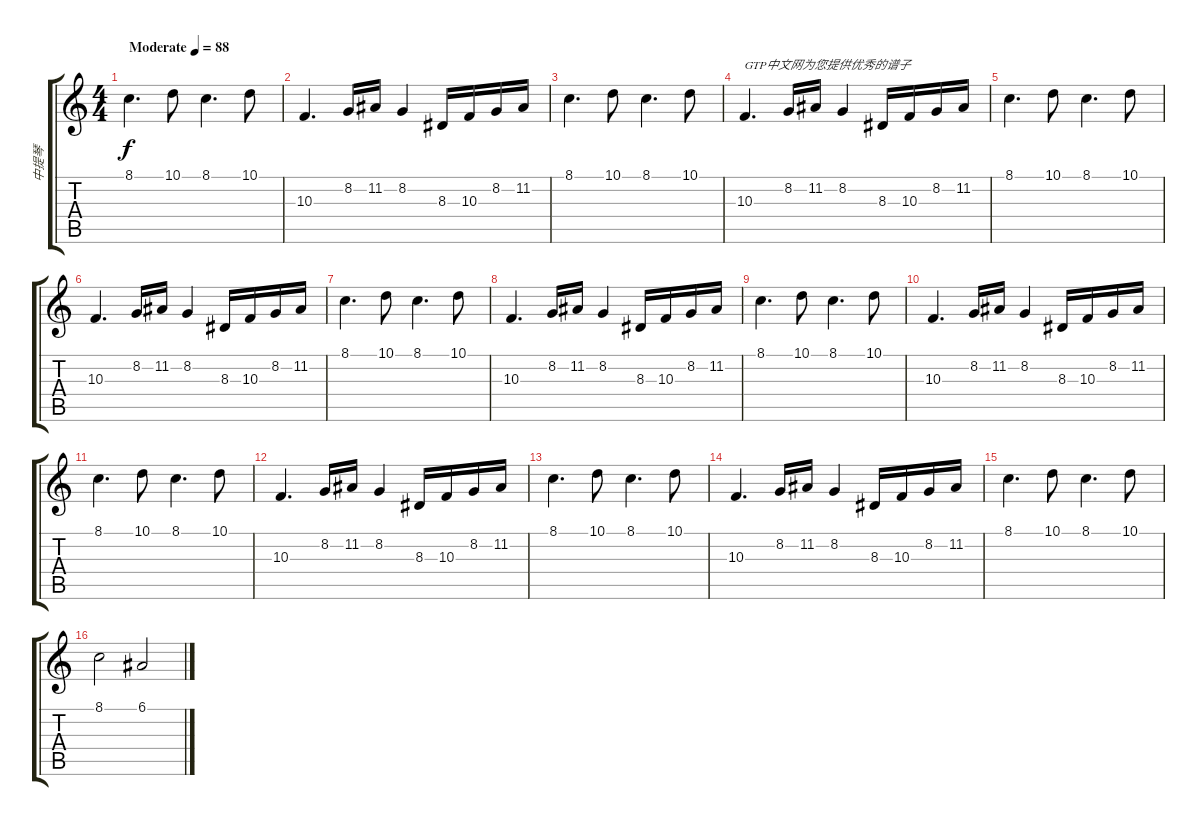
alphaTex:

\track ("中提琴" "中提琴") {instrument viola}
\staff {score tabs}
\tuning (E4 B3 G3 D3 A2 E2) {hide}
\ts (4 4)
\tempo (88 "Moderate")
\clef g2
\ks c
8.1.4{d dy f instrument viola} 10.1.8 8.1.4{d} 10.1.8 |
10.3.4{d} 8.2.16 11.2.16 8.2.4 8.3.16 10.3.16 8.2.16 11.2.16 |
8.1.4{d} 10.1.8 8.1.4{d} 10.1.8 |
10.3.4{d txt "GTP中文网为您提供优秀的谱子"} 8.2.16 11.2.16 8.2.4 8.3.16 10.3.16 8.2.16 11.2.16 |
8.1.4{d} 10.1.8 8.1.4{d} 10.1.8 |
10.3.4{d} 8.2.16 11.2.16 8.2.4 8.3.16 10.3.16 8.2.16 11.2.16 |
8.1.4{d} 10.1.8 8.1.4{d} 10.1.8 |
10.3.4{d} 8.2.16 11.2.16 8.2.4 8.3.16 10.3.16 8.2.16 11.2.16 |
8.1.4{d} 10.1.8 8.1.4{d} 10.1.8 |
10.3.4{d} 8.2.16 11.2.16 8.2.4 8.3.16 10.3.16 8.2.16 11.2.16 |
8.1.4{d} 10.1.8 8.1.4{d} 10.1.8 |
10.3.4{d} 8.2.16 11.2.16 8.2.4 8.3.16 10.3.16 8.2.16 11.2.16 |
8.1.4{d} 10.1.8 8.1.4{d} 10.1.8 |
10.3.4{d} 8.2.16 11.2.16 8.2.4 8.3.16 10.3.16 8.2.16 11.2.16 |
8.1.4{d} 10.1.8 8.1.4{d} 10.1.8 |
8.1.2 6.1.2
